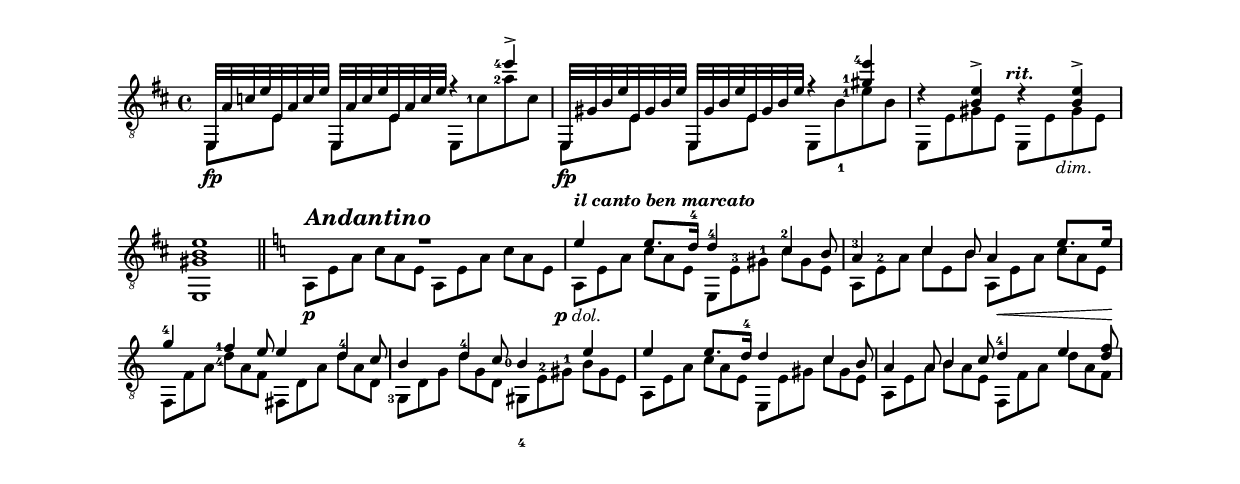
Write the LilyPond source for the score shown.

% Do not edit this file; it is automatically
% generated from Documentation/snippets/new
% This file is in the public domain.
%% Note: this file works from version 2.13.36
% INSPIRATIONAL HEADER FOR LILYPOND DOCUMENTATION fretted-strings %
% Passage from Johann Kaspar Mertz "Opern Revue, Op. 8, no. 17"   %
% on melodies from Bellini's "Norma"                              %
%*****************************************************************%

\version "2.13.39"

#(set-global-staff-size 15)
\paper {
  line-width = 17\cm
  indent = 0\cm
}

\header {
  lsrtags = "headwords"
  texidoc = ""
  doctitle = "headword"
} % begin verbatim



\layout {
  \context {
    \Score
    \remove "Bar_number_engraver"
    \override PaperColumn #'keep-inside-line = ##t
    \override NonMusicalPaperColumn #'keep-inside-line = ##t
  }
}

%%%% shortcuts
% fingering orientations
sfol = \set fingeringOrientations = #'(left)
sfor = \set fingeringOrientations = #'(right)
sfod = \set fingeringOrientations = #'(down)
sfou = \set fingeringOrientations = #'(up)

% string number orientations
ssnol = \set stringNumberOrientations = #'(left)  %(down right up)
ssnou = \set stringNumberOrientations = #'(up)
ssnod = \set stringNumberOrientations = #'(down)
ssnor = \set stringNumberOrientations = #'(right)

% define fingering offset
FO = #(define-music-function (parser location offsetX offsetY) (number? number?)
#{
  \once \override Voice.Fingering #'extra-offset = #(cons $offsetX $offsetY)
#})

% markups
rit = \markup \center-align { \bold { \italic { " rit." } } }
dimin = \markup \center-align { \italic { " dim." } }
andantino = \markup \left-align { \italic { \bold { \fontsize #2.5 { "Andantino" } } } }
benmarcato = \markup { \italic { \bold { "il canto ben marcato" } } }
pdolce = #(make-dynamic-script (markup #:line (#:dynamic "p" #:normal-text #:italic "dol.")))

%%% THE MUSIC %%%

melody = \relative c {
  \clef "treble_8"
  \key d \major
  \time 4/4
  \voiceOne
  \sfol
  e,32 a' c e
  e, a c e
  e,, a' c e
  e, a c e
  f4\rest <e'-4>4-> | % m. 1

  e,,,32 gis' b e
  e, gis b e
  e,, gis' b e
  e, gis b e
  f4\rest \FO #'0.4 #'0.5 <gis-1 e'-4>4 | % m. 2

  d4\rest <b e>-> d4\rest^\rit <b e>4-> | % m. 3
  <gis b e>1 | % m. 4

  \bar "||"
  \key a \minor
  R1 % m. 5

  e'4^\benmarcato e8. d16-4
  d4-4 \times 2/3 { \sfou \FO #'-0.3 #'0.6 <c-2>4 b8 } | % end of m. 6

  \FO #'-0.3 #'0.3
  <a-3>4 \times 2/3 { c4 b8 } a4 e'8. e16 | % m. 7

  \FO #'-0.3 #'0.3
  <g-4>4 \times 2/3 { \sfol \FO #'0.3 #'0.0 <f-1>4 e8 } e4  % beg of m. 8
  \times 2/3 { \sfou <d-4>4 c8 } | % end of m. 8

  b4 \times 2/3 { d4-4 c8 } \sfou \FO #'-1.7 #'-1.5 <b-0>4 e | % end of m. 9

  e4 e8. d16-4 d4 \times 2/3 { c4 b8 } | % m. 10

  \times 2/3 { a4 a8 b4 c8 } % beg of m. 11
  \sfou \FO #'-0.3 #'0.3
  <d-4>4^\< \times 2/3 { e4 <d f>8\! } | % end of m. 11
}

bass = \relative c {
  \key d \major
  \time 4/4
  \voiceTwo

  e,8\fp[ e'] e,[ e'] e, \sfol <c''-1> <a'-2> c, | % m. 1

  e,,8\fp[ e'] e,[ e'] e, \sfod \FO #'0.2 #'-0.2 <b''-1>  % beg m. 2
  \sfol \FO #'0.3 #'0.0 <e-1> b | % end m. 2

  e,,8 e' gis e e, e' gis_\dimin e | % m. 3

  e,1 | % m. 4

  %% new section starts here in A minor
  \set Score.beamExceptions = #'()
  \once \override TextScript #'staff-padding = #1.7
  \times 2/3 { a8\p^\andantino e' a c a e a, e' a c a e } | % m. 5

  \times 2/3 { a,8\pdolce e' a c a e } % beg m. 6
  \times 2/3 { e,8 \sfou <e'-3> <gis-1> c gis e } | % end m. 6

  \times 2/3 { a,8 <e'-2> a c e, b' a, e' a c a e } | % m. 7

  \times 2/3 { f,8 f' a \sfol \FO #'0.3 #'-0.5 <d-4> a f fis, d' a' d a d, } | % m. 8

  \times 2/3 { <g,-3>8 d' g d' g, d % beg m. 9
    \sfod \FO #'0.0 #'-2.0 <gis,-4> \sfou <e'-2> <gis-1> b gis e } | % end m. 9

  \times 2/3 { a,8 e' a c a e e, e' gis c gis e } | % m. 10

  \times 2/3 { a,8 e' a b a e f, f' a d a f } | % m. 11
}

\score {
  \new Staff = "guitar" <<
    \context Voice = "upper" { \melody }
    \context Voice = "lower" { \bass }
  >>
  \layout {
    \context {
      \Score
      \override Fingering #'staff-padding = #'()
      \override TupletNumber #'stencil = ##f
      \override TupletBracket #'bracket-visibility = ##f
    }
  }
  \midi { }
}
